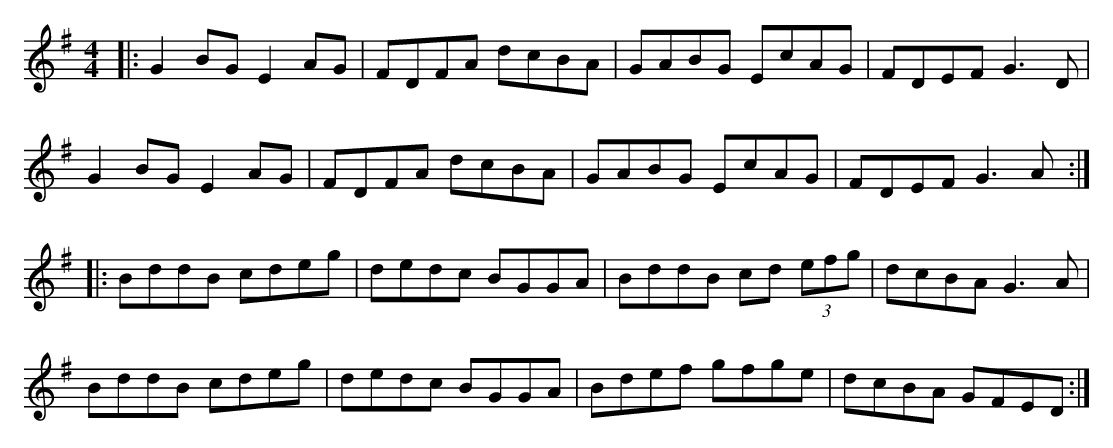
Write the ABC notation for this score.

X:1
M:4/4
K:G
|:G2 BG E2 AG|FDFA dcBA|GABG EcAG|FDEF G3D|
G2 BG E2 AG|FDFA dcBA|GABG EcAG|FDEF G3 A:|
|:BddB cdeg|dedc BGGA|BddB cd (3efg|dcBA G3 A|
BddB cdeg|dedc BGGA|Bdef gfge|dcBA GFED:|
